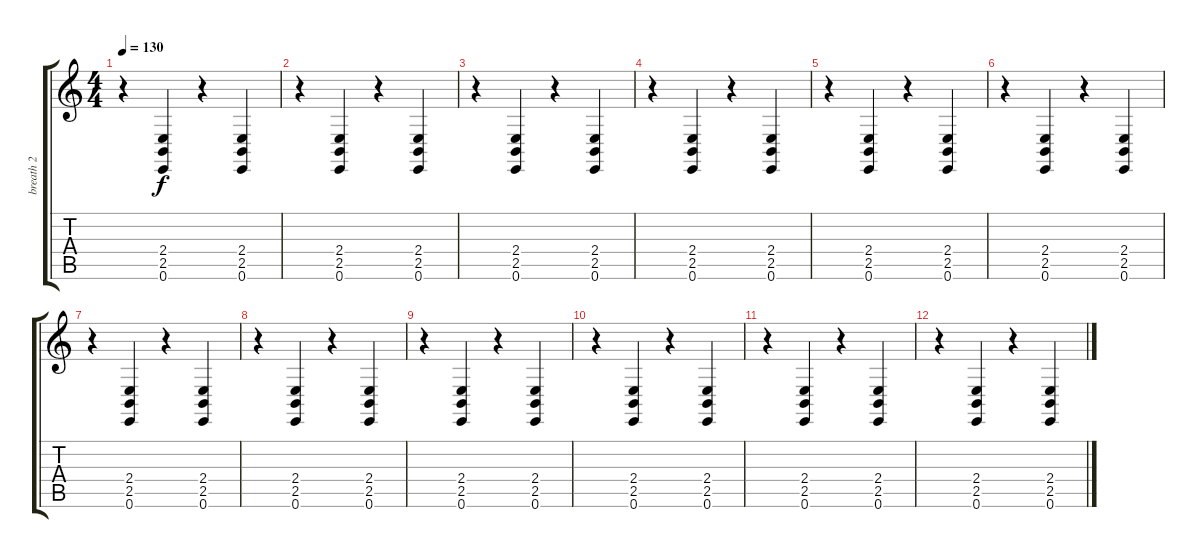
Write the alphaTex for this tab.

\track ("breath 2" "breath 2") {instrument breathnoise}
\staff {score tabs}
\tuning (E4 B3 G3 D3 A2 E2) {hide}
\ts (4 4)
\tempo 130
\clef g2
\ks c
r.4{dy f} (2.4 2.5 0.6).4 r.4 (2.4 2.5 0.6).4 |
r.4 (2.4 2.5 0.6).4 r.4 (2.4 2.5 0.6).4 |
r.4 (2.4 2.5 0.6).4 r.4 (2.4 2.5 0.6).4 |
r.4 (2.4 2.5 0.6).4 r.4 (2.4 2.5 0.6).4 |
r.4 (2.4 2.5 0.6).4 r.4 (2.4 2.5 0.6).4 |
r.4 (2.4 2.5 0.6).4 r.4 (2.4 2.5 0.6).4 |
r.4 (2.4 2.5 0.6).4 r.4 (2.4 2.5 0.6).4 |
r.4 (2.4 2.5 0.6).4 r.4 (2.4 2.5 0.6).4 |
r.4 (2.4 2.5 0.6).4 r.4 (2.4 2.5 0.6).4 |
r.4 (2.4 2.5 0.6).4 r.4 (2.4 2.5 0.6).4 |
r.4 (2.4 2.5 0.6).4 r.4 (2.4 2.5 0.6).4 |
r.4 (2.4 2.5 0.6).4 r.4 (2.4 2.5 0.6).4
